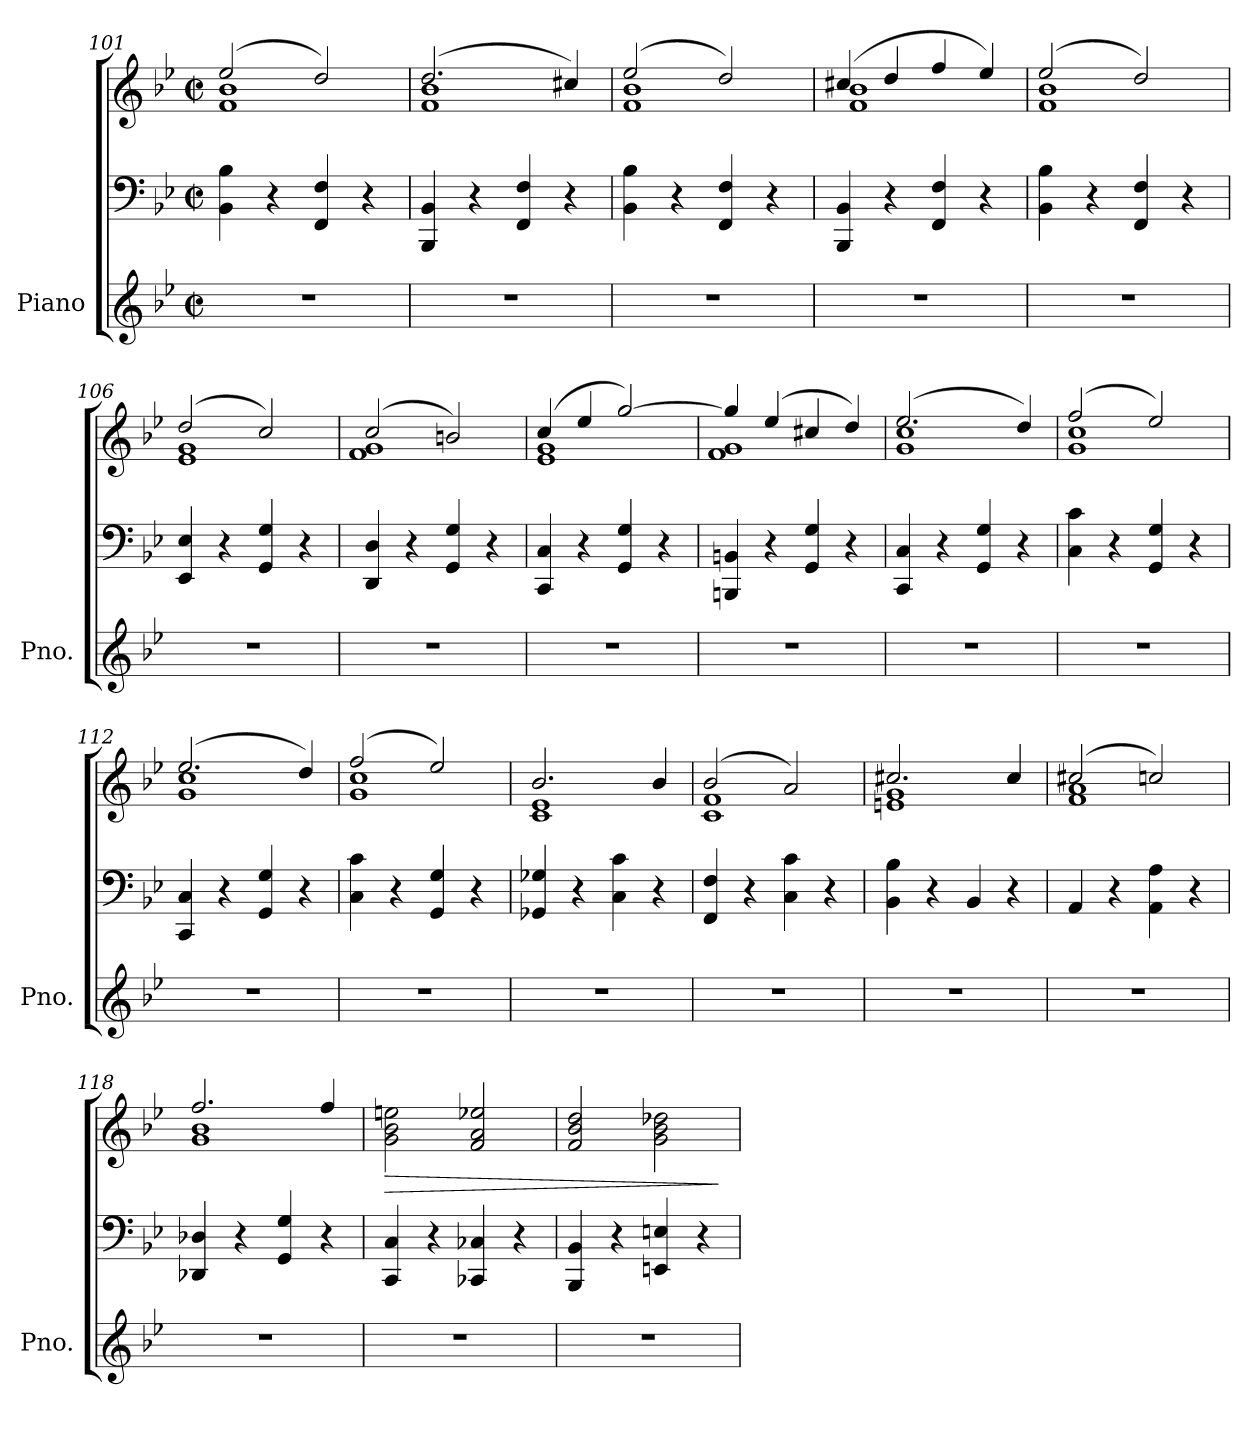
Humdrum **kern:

**kern	**kern	**kern	**dynam
*part1	*part1	*part1	*part1
*staff3	*staff2	*staff1	*staff1/2/3
*I"Piano	*	*	*
*I'Pno.	*	*	*
*clefG2	*clefF4	*clefG2	*
*k[b-e-]	*k[b-e-]	*k[b-e-]	*
*M2/2	*M2/2	*M2/2	*
*met(c|)	*met(c|)	*met(c|)	*
=101	=101	=101	=101
*	*	*^	*
1r	4BB-\ 4B-\	(>2ee-/	1f 1b-	.
.	4r	.	.	.
.	4FF/ 4F/	2dd/)	.	.
.	4r	.	.	.
=102	=102	=102	=102	=102
1r	4BBB-/ 4BB-/	(>2.dd/	1f 1b-	.
.	4r	.	.	.
.	4FF/ 4F/	.	.	.
.	4r	4cc#X/)	.	.
=103	=103	=103	=103	=103
1r	4BB-\ 4B-\	(>2ee-/	1f 1b-	.
.	4r	.	.	.
.	4FF/ 4F/	2dd/)	.	.
.	4r	.	.	.
=104	=104	=104	=104	=104
1r	4BBB-/ 4BB-/	(>4cc#X/	1f 1b-	.
.	4r	4dd/	.	.
.	4FF/ 4F/	4ff/	.	.
.	4r	4ee-/)	.	.
=105	=105	=105	=105	=105
1r	4BB-\ 4B-\	(>2ee-/	1f 1b-	.
.	4r	.	.	.
.	4FF/ 4F/	2dd/)	.	.
.	4r	.	.	.
=106	=106	=106	=106	=106
1r	4EE-/ 4E-/	(>2dd/	1e- 1g	.
.	4r	.	.	.
.	4GG/ 4G/	2cc/)	.	.
.	4r	.	.	.
!!LO:LB:g=z	!!
=107	=107	=107	=107	=107
1r	4DD/ 4D/	(>2cc/	1f 1g	.
.	4r	.	.	.
.	4GG/ 4G/	2bn/)	.	.
.	4r	.	.	.
=108	=108	=108	=108	=108
1r	4CC/ 4C/	(>4cc/	1e- 1g	.
.	4r	4ee-/	.	.
.	4GG/ 4G/	[2gg/)	.	.
.	4r	.	.	.
=109	=109	=109	=109	=109
1r	4BBBn/ 4BBn/	4gg/]	1f 1g	.
.	4r	(>4ee-/	.	.
.	4GG/ 4G/	4cc#X/	.	.
.	4r	4dd/)	.	.
=110	=110	=110	=110	=110
1r	4CC/ 4C/	(>2.ee-/	1g 1cc	.
.	4r	.	.	.
.	4GG/ 4G/	.	.	.
.	4r	4dd/)	.	.
=111	=111	=111	=111	=111
1r	4C\ 4c\	(>2ff/	1g 1cc	.
.	4r	.	.	.
.	4GG/ 4G/	2ee-/)	.	.
.	4r	.	.	.
=112	=112	=112	=112	=112
1r	4CC/ 4C/	(>2.ee-/	1g 1cc	.
.	4r	.	.	.
.	4GG/ 4G/	.	.	.
.	4r	4dd/)	.	.
=113	=113	=113	=113	=113
1r	4C\ 4c\	(>2ff/	1g 1cc	.
.	4r	.	.	.
.	4GG/ 4G/	2ee-/)	.	.
.	4r	.	.	.
=114	=114	=114	=114	=114
1r	4GG-X/ 4G-X/	2.b-/	1c 1e-	.
.	4r	.	.	.
.	4C\ 4c\	.	.	.
.	4r	4b-/	.	.
=115	=115	=115	=115	=115
1r	4FF/ 4F/	(>2b-/	1c 1f	.
.	4r	.	.	.
.	4C\ 4c\	2a/)	.	.
.	4r	.	.	.
=116	=116	=116	=116	=116
1r	4BB-\ 4B-\	2.cc#X/	1en 1g	.
.	4r	.	.	.
.	4BB-/	.	.	.
.	4r	4cc#/	.	.
=117	=117	=117	=117	=117
1r	4AA/	(>2cc#X/	1f 1a	.
.	4r	.	.	.
.	4AA\ 4A\	2ccn/)	.	.
.	4r	.	.	.
!!LO:LB:g=z	!!
=118	=118	=118	=118	=118
1r	4DD-X/ 4D-X/	2.ff/	1g 1b-	.
.	4r	.	.	.
.	4GG/ 4G/	.	.	.
.	4r	4ff/	.	.
*	*	*v	*v	*
=119	=119	=119	=119
!	!	!	!LO:HP:b
1r	4CC/ 4C/	2g\ 2b-\ 2een\	>
.	4r	.	.
.	4CC-X/ 4C-X/	2f/ 2a/ 2ee-X/	.
.	4r	.	.
=120	=120	=120	=120
1r	4BBB-/ 4BB-/	2f/ 2b-/ 2dd/	.
.	4r	.	.
.	4EEn/ 4En/	2g\ 2b-\ 2dd-X\	.
.	4r	.	.
.	.	.	]
=	=	=	=
*-	*-	*-	*-
